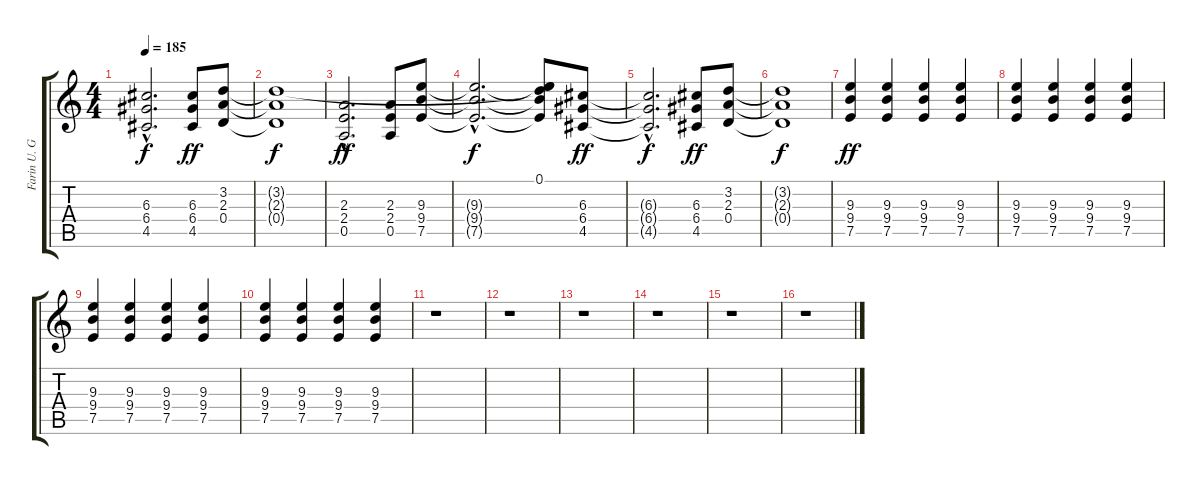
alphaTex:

\track ("Farin U. Guitar 2" "Farin U. G") {instrument overdrivenguitar}
\staff {score tabs}
\tuning (E4 B3 G3 D3 A2 E2) {hide}
\ts (4 4)
\tempo 185
\clef g2
\ks c
(6.3{hac t} 6.4{hac t} 4.5{hac t}).2{d dy f} (6.3 6.4 4.5).8{dy ff} (3.2 2.3 0.4).8 |
(3.2{t} 2.3{t} 0.4{t}).1{dy f} |
(2.3{hac} 2.4{hac} 0.5{hac}).2{d dy ff} (2.3 2.4 0.5).8 (9.3 9.4 7.5).8 |
(9.3{hac t} 9.4{hac t} 7.5{hac t}).2{d dy f} (0.1 3.2{t} 9.3{t} 9.4{t} 7.5{t}).8 (6.3 6.4 4.5).8{dy ff} |
(6.3{hac t} 6.4{hac t} 4.5{hac t}).2{d dy f} (6.3 6.4 4.5).8{dy ff} (3.2 2.3 0.4).8 |
(3.2{t} 2.3{t} 0.4{t}).1{dy f} |
(9.3 9.4 7.5).4{dy ff} (9.3 9.4 7.5).4 (9.3 9.4 7.5).4 (9.3 9.4 7.5).4 |
(9.3 9.4 7.5).4 (9.3 9.4 7.5).4 (9.3 9.4 7.5).4 (9.3 9.4 7.5).4 |
(9.3 9.4 7.5).4 (9.3 9.4 7.5).4 (9.3 9.4 7.5).4 (9.3 9.4 7.5).4 |
(9.3 9.4 7.5).4 (9.3 9.4 7.5).4 (9.3 9.4 7.5).4 (9.3 9.4 7.5).4 |
r.1 |
r.1 |
r.1 |
r.1 |
r.1 |
r.1
